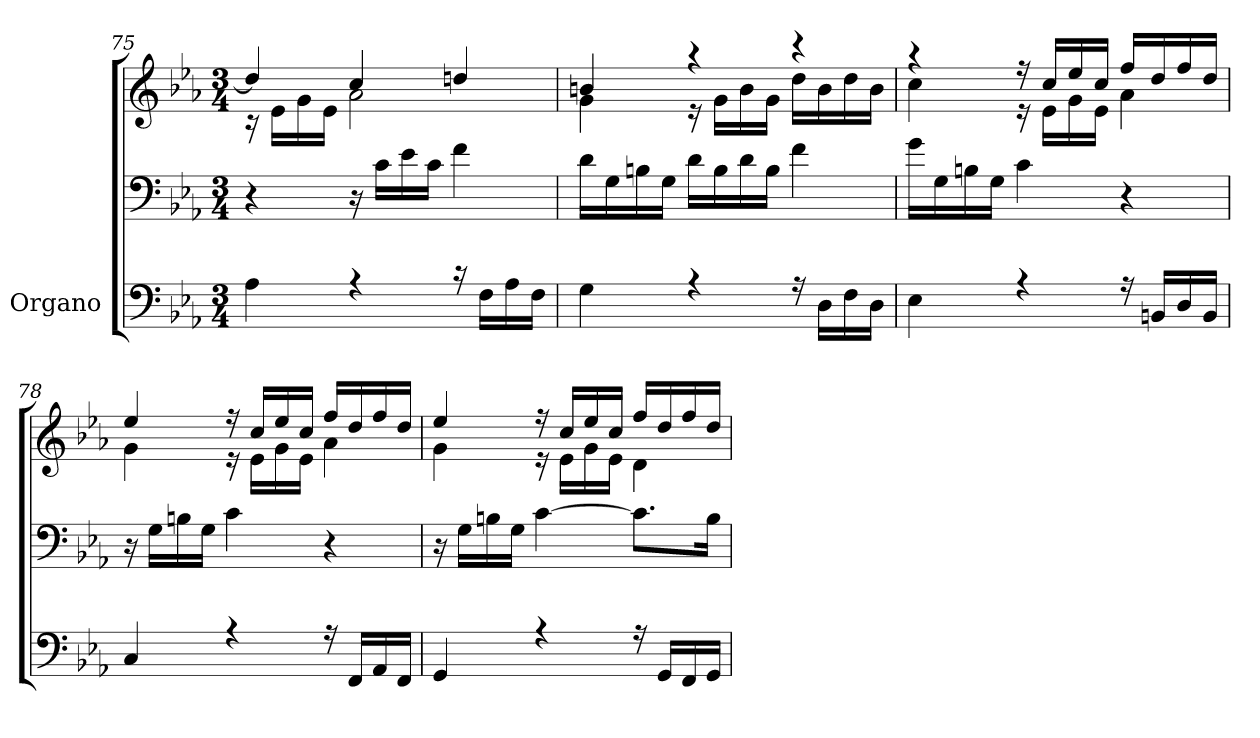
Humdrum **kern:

**kern	**kern	**kern
*part1	*part1	*part1
*staff3	*staff2	*staff1
*I"Organo	*	*
*clefF4	*clefF4	*clefG2
*k[b-e-a-]	*k[b-e-a-]	*k[b-e-a-]
*M3/4	*M3/4	*M3/4
=75	=75	=75
*^	*	*^
4A-\	2.ryy	4r	4dd-/]	16r
.	.	.	.	16e-\LL
.	.	.	.	16g\
.	.	.	.	16e-\JJ
4r	.	16r	4cc/	2a-\
.	.	16c\LL	.	.
.	.	16e-\	.	.
.	.	16c\JJ	.	.
16r	.	4f\	4ddn/	.
16F\LL	.	.	.	.
16A-\	.	.	.	.
16F\JJ	.	.	.	.
=76	=76	=76	=76	=76
4G\	2.ryy	16d\LL	4bn/	4g\
.	.	16G\	.	.
.	.	16Bn\	.	.
.	.	16G\JJ	.	.
4r	.	16d\LL	4r	16r
.	.	16B\	.	16g\LL
.	.	16d\	.	16b\
.	.	16B\JJ	.	16g\JJ
16r	.	4f\	4r	16dd\LL
16D\LL	.	.	.	16b\
16F\	.	.	.	16dd\
16D\JJ	.	.	.	16b\JJ
=77	=77	=77	=77	=77
4E-\	2.ryy	16g\LL	4r	4cc\
.	.	16G\	.	.
.	.	16Bn\	.	.
.	.	16G\JJ	.	.
4r	.	4c\	16r	16r
.	.	.	16cc/LL	16e-\LL
.	.	.	16ee-/	16g\
.	.	.	16cc/JJ	16e-\JJ
16r	.	4r	16ff/LL	4a-\
16BBn/LL	.	.	16dd/	.
16D/	.	.	16ff/	.
16BB/JJ	.	.	16dd/JJ	.
=78	=78	=78	=78	=78
4C/	2.ryy	16r	4ee-/	4g\
.	.	16G\LL	.	.
.	.	16Bn\	.	.
.	.	16G\JJ	.	.
4r	.	4c\	16r	16r
.	.	.	16cc/LL	16e-\LL
.	.	.	16ee-/	16g\
.	.	.	16cc/JJ	16e-\JJ
16r	.	4r	16ff/LL	4a-\
16FF/LL	.	.	16dd/	.
16AA-/	.	.	16ff/	.
16FF/JJ	.	.	16dd/JJ	.
=79	=79	=79	=79	=79
4GG/	2.ryy	16r	4ee-/	4g\
.	.	16G\LL	.	.
.	.	16Bn\	.	.
.	.	16G\JJ	.	.
4r	.	[4c\	16r	16r
.	.	.	16cc/LL	16e-\LL
.	.	.	16ee-/	16g\
.	.	.	16cc/JJ	16e-\JJ
16r	.	8.c\L]	16ff/LL	4d\
16GG/LL	.	.	16dd/	.
16FF/	.	.	16ff/	.
16GG/JJ	.	16B\Jk	16dd/JJ	.
*v	*v	*	*v	*v
=	=	=
*-	*-	*-
